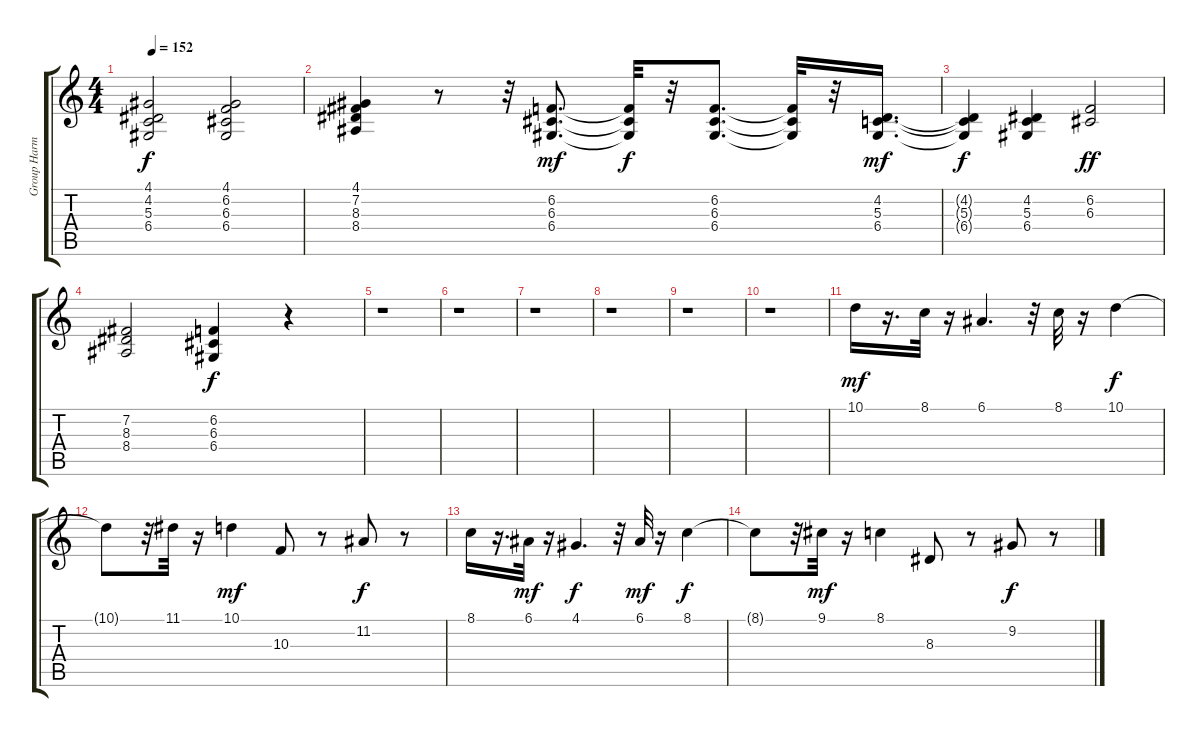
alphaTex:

\track ("Group Harmonies" "Group Harm") {instrument flute}
\staff {score tabs}
\tuning (E4 B3 G3 D3 A2 E2) {hide}
\ts (4 4)
\tempo 152
\clef g2
\ks c
(4.1 4.2 5.3 6.4).2{dy f} (4.1 6.2 6.3 6.4).2 |
(4.1 7.2 8.3 8.4).4 r.8 r.32 (6.2 6.3 6.4).8{d dy mf} (6.2{t} 6.3{t} 6.4{t}).32{dy f} r.32 (6.2 6.3 6.4).8{d} (6.2{t} 6.3{t} 6.4{t}).32 r.32 (4.2 5.3 6.4).16{d dy mf} |
(4.2{t} 5.3{t} 6.4{t}).4{dy f} (4.2 5.3 6.4).4 (6.2 6.3).2{dy ff} |
(7.2 8.3 8.4).2 (6.2 6.3 6.4).4{dy f} r.4 |
r.1 |
r.1 |
r.1 |
r.1 |
r.1 |
r.1 |
10.1.16{dy mf} r.16{d} 8.1.32 r.16 6.1.4{d} r.32 8.1.32 r.16 10.1.4{dy f} |
10.1{t}.8 r.32 11.1.32 r.16 10.1.4{dy mf} 10.3.8 r.8 11.2.8{dy f} r.8 |
8.1.16 r.16{d} 6.1.32{dy mf} r.16 4.1.4{d dy f} r.32 6.1.32{dy mf} r.16 8.1.4{dy f} |
8.1{t}.8 r.32 9.1.32{dy mf} r.16 8.1.4 8.3.8 r.8 9.2.8{dy f} r.8
